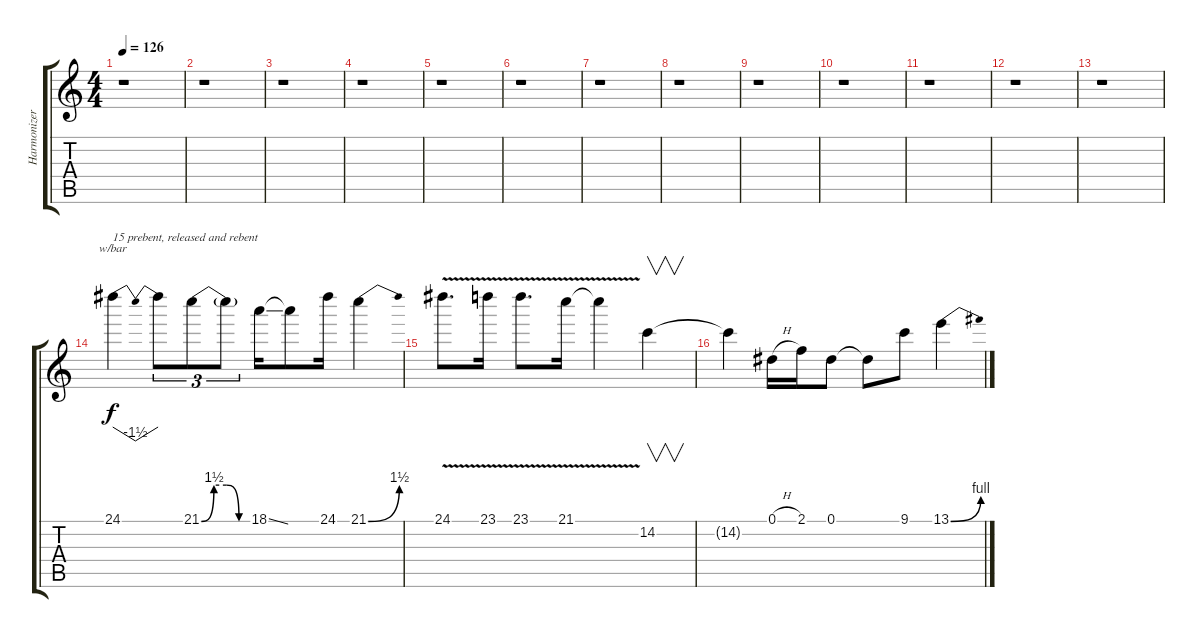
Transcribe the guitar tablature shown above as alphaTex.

\track ("Harmonizer effect" "Harmonizer") {instrument overdrivenguitar}
\staff {score tabs}
\tuning (Eb4 Bb3 Gb3 Db3 Ab2 Eb2) {hide}
\ts (4 4)
\tempo 126
\clef g2
\ks c
r.1{dy f} |
r.1 |
r.1 |
r.1 |
r.1 |
r.1 |
r.1 |
r.1 |
r.1 |
r.1 |
r.1 |
r.1 |
r.1 |
24.1.4{tbe (dip default 0 0 30 -6 60 0) txt "15 prebent, released and rebent"} 24.1{t}.8{tu (3 2)} 21.1{be (custom 0 0 15 6 30 6 45 0 60 0)}.8{tu (3 2)} 21.1{t}.8{tu (3 2)} 18.1{ss}.16 18.1{t}.8 24.1.16 21.1{be (bend 0 0 60 6)}.4 |
24.1{v}.8{d} 23.1{v}.16 23.1{v}.8{d} 21.1{v}.16 21.1{t}.4 14.2.4{v} |
14.2{t}.4 0.1{h}.16 2.1.16 0.1.8 0.1{t}.8 9.1.8 13.1{be (bend 0 0 60 4)}.4
